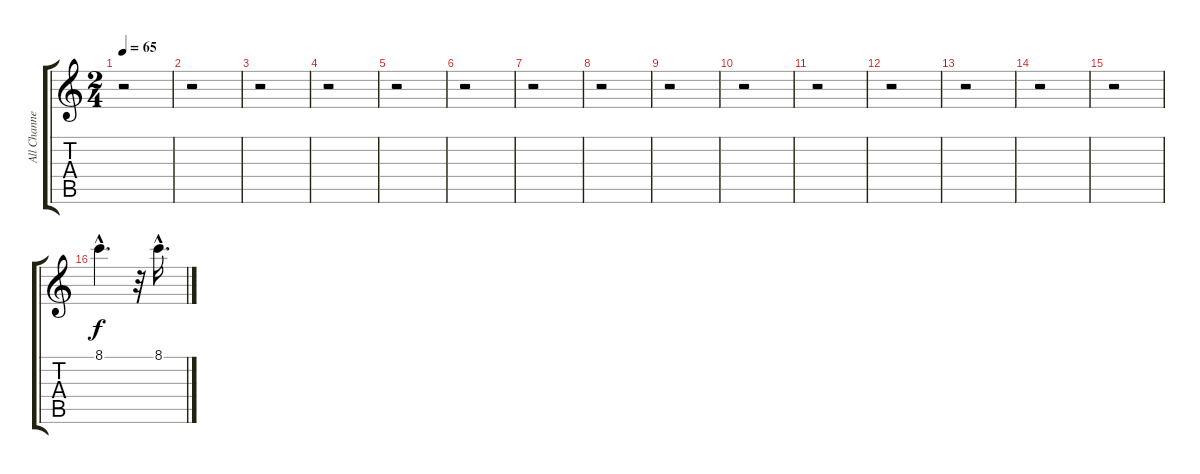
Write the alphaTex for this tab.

\track ("All Channels*merged" "All Channe") {instrument acousticguitarnylon}
\staff {score tabs}
\tuning (E4 B3 G3 D3 A2 E2) {hide}
\ts (2 4)
\tempo 65
\clef g2
\ks c
r.2{dy f} |
r.2 |
r.2 |
r.2 |
r.2 |
r.2 |
r.2 |
r.2 |
r.2 |
r.2 |
r.2 |
r.2 |
r.2 |
r.2 |
r.2 |
8.1{hac}.4{d} r.32 8.1{hac}.16{d}
